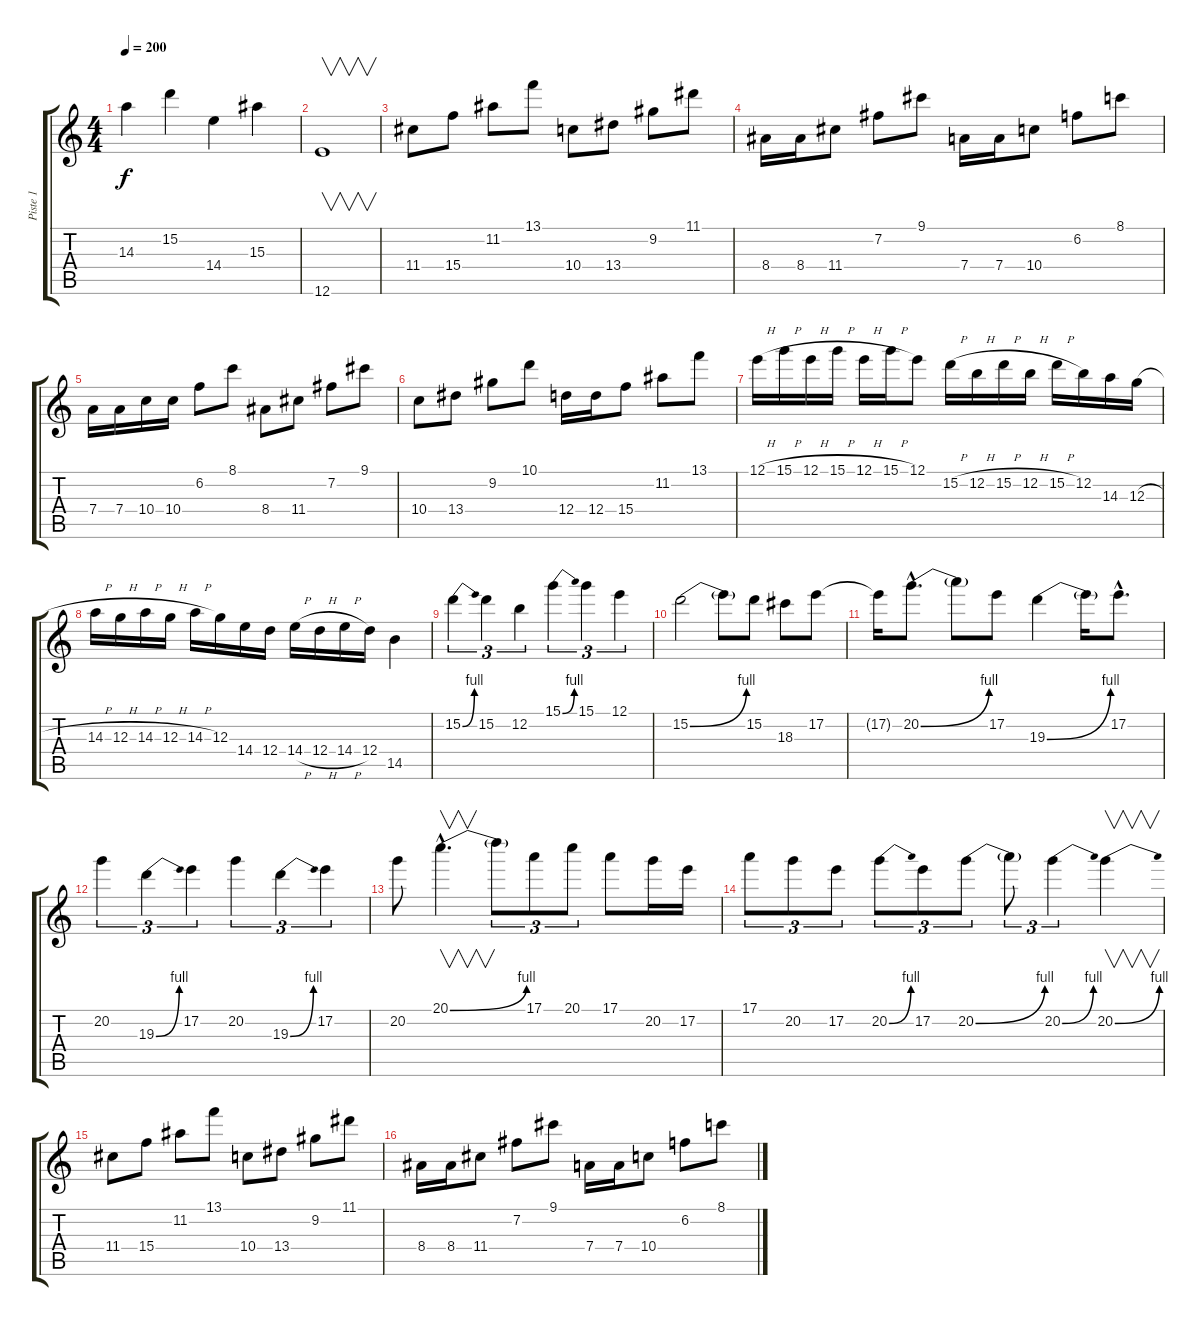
\track ("Piste 1" "Piste 1") {instrument distortionguitar}
\staff {score tabs}
\tuning (E4 B3 G3 D3 A2 E2) {hide}
\ts (4 4)
\tempo 200
\clef g2
\ks c
14.3.4{dy f} 15.2.4 14.4.4 15.3.4 |
12.6.1{v} |
11.4.8 15.4.8 11.2.8 13.1.8 10.4.8 13.4.8 9.2.8 11.1.8 |
8.4.16 8.4.16 11.4.8 7.2.8 9.1.8 7.4.16 7.4.16 10.4.8 6.2.8 8.1.8 |
7.4.16 7.4.16 10.4.16 10.4.16 6.2.8 8.1.8 8.4.8 11.4.8 7.2.8 9.1.8 |
10.4.8 13.4.8 9.2.8 10.1.8 12.4.16 12.4.16 15.4.8 11.2.8 13.1.8 |
12.1{h}.16 15.1{h}.16 12.1{h}.16 15.1{h}.16 12.1{h}.16 15.1{h}.16 12.1.8 15.2{h}.16 12.2{h}.16 15.2{h}.16 12.2{h}.16 15.2{h}.16 12.2.16 14.3.16 12.3{h}.16 |
14.3{h}.16 12.3{h}.16 14.3{h}.16 12.3{h}.16 14.3{h}.16 12.3.16 14.4.16 12.4.16 14.4{h}.16 12.4{h}.16 14.4{h}.16 12.4.16 14.5.4 |
15.2{be (bend 0 0 60 4)}.4{tu (3 2)} 15.2.4{tu (3 2)} 12.2.4{tu (3 2)} 15.1{be (bend 0 0 60 4)}.4{tu (3 2)} 15.1.4{tu (3 2)} 12.1.4{tu (3 2)} |
15.2{be (bend 0 0 60 4)}.2 15.2{t}.8 15.2.8 18.3.8 17.2.8 |
17.2{t}.16 20.2{be (bend 0 0 60 4) hac}.8{d} 20.2{t}.8 17.2.8 19.3{be (bend 0 0 60 4)}.4 19.3{t}.16 17.2{hac}.8{d} |
20.2.4{tu (3 2)} 19.3{be (bend 0 0 60 4)}.4{tu (3 2)} 17.2.4{tu (3 2)} 20.2.4{tu (3 2)} 19.3{be (bend 0 0 60 4)}.4{tu (3 2)} 17.2.4{tu (3 2)} |
20.2.8 20.1{be (bend 0 0 60 4) hac}.4{v d} 20.1{t}.8{tu (3 2)} 17.1.8{tu (3 2)} 20.1.8{tu (3 2)} 17.1.8 20.2.16 17.2.16 |
17.1.8{tu (3 2)} 20.2.8{tu (3 2)} 17.2.8{tu (3 2)} 20.2{be (bend 0 0 60 4)}.8{tu (3 2)} 17.2.8{tu (3 2)} 20.2{be (bend 0 0 60 4)}.8{tu (3 2)} 20.2{t}.8{tu (3 2)} 20.2{be (bend 0 0 60 4)}.4{tu (3 2)} 20.2{be (bend 0 0 60 4)}.4{v} |
11.4.8 15.4.8 11.2.8 13.1.8 10.4.8 13.4.8 9.2.8 11.1.8 |
8.4.16 8.4.16 11.4.8 7.2.8 9.1.8 7.4.16 7.4.16 10.4.8 6.2.8 8.1.8
